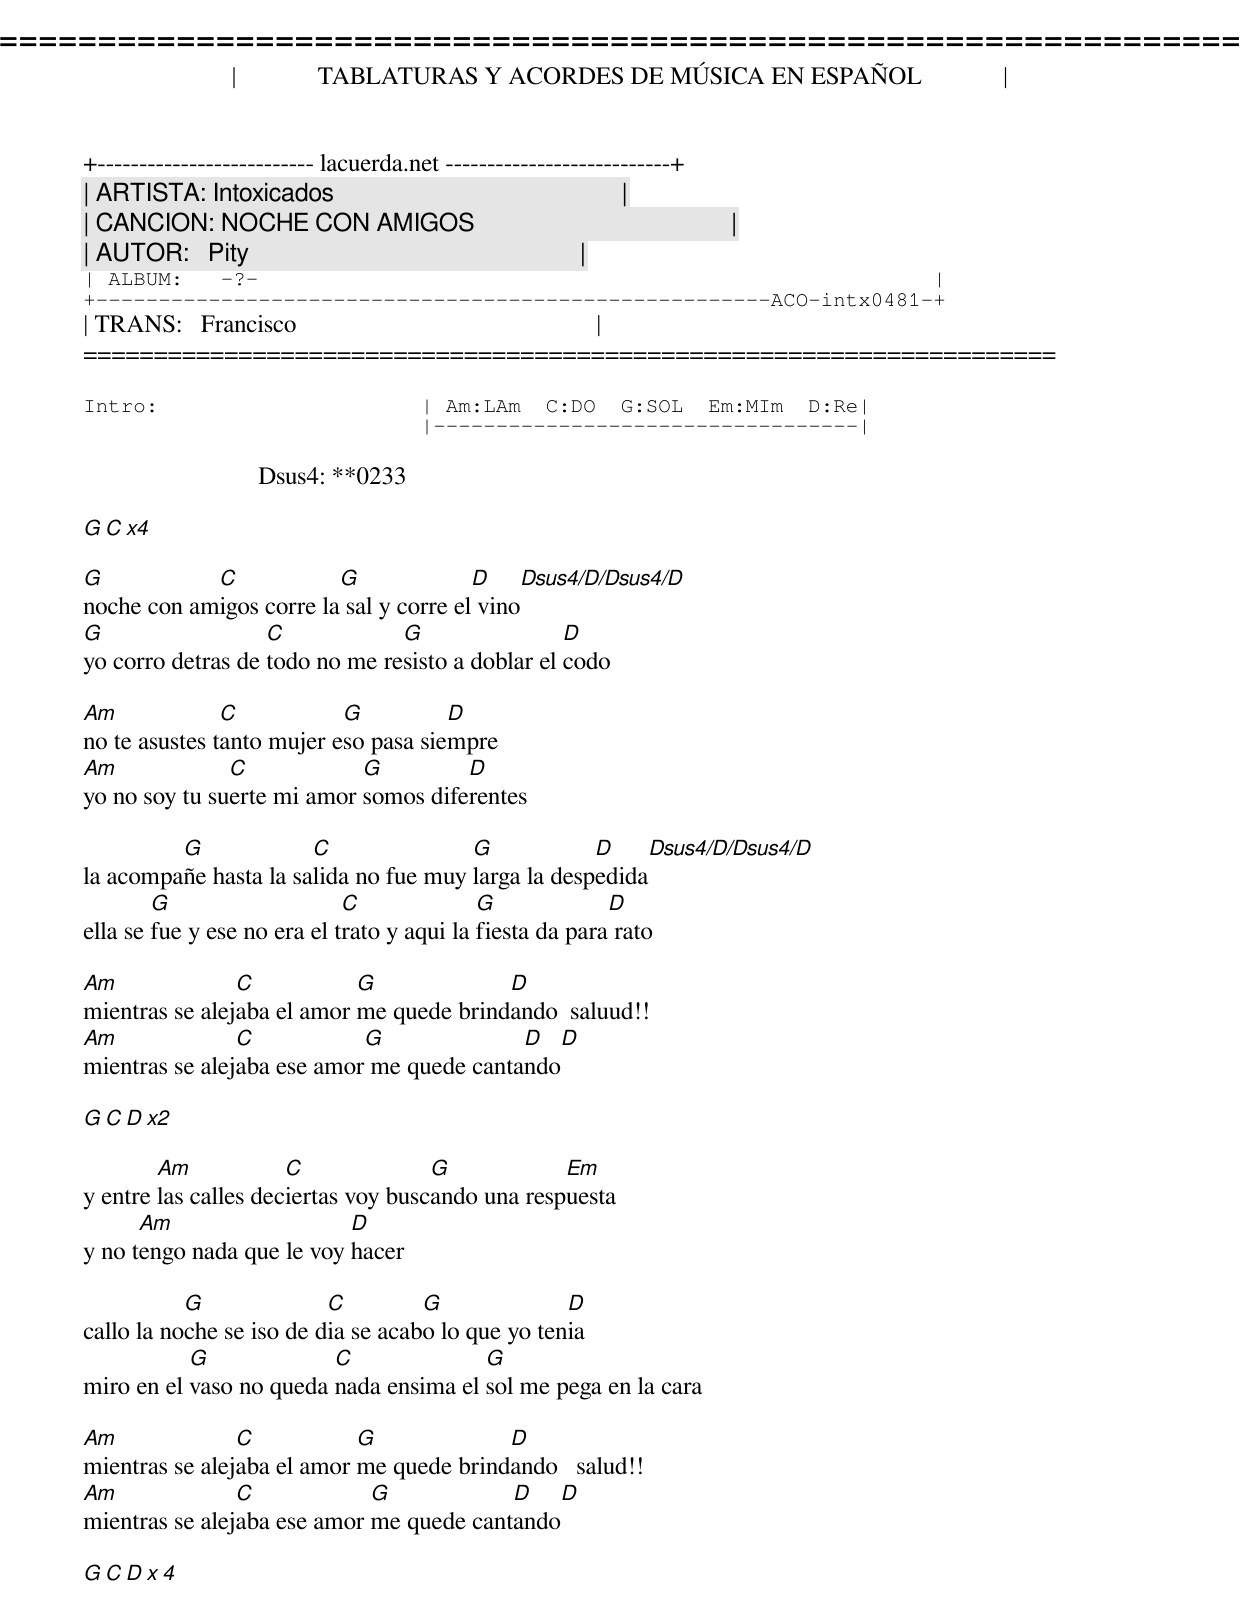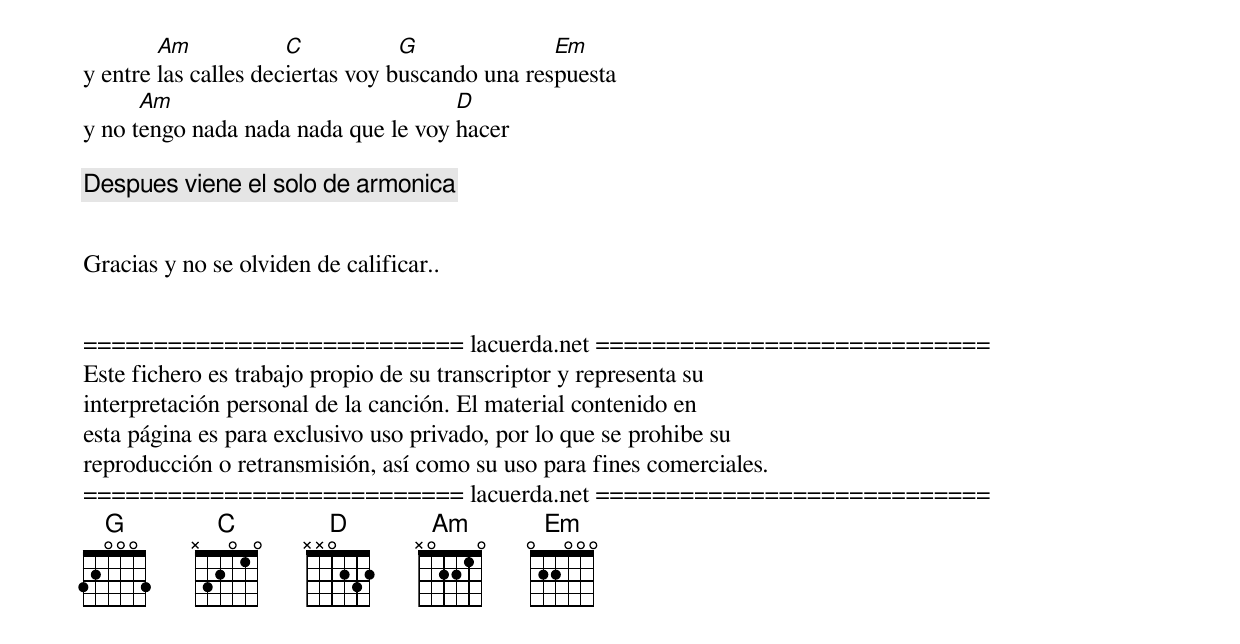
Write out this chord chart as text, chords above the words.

=====================================================================
|             TABLATURAS Y ACORDES DE MÚSICA EN ESPAÑOL             |
+-------------------------- lacuerda.net ---------------------------+
| ARTISTA: Intoxicados                                              |
| CANCION: NOCHE CON AMIGOS                                         |
| AUTOR:   Pity                                                     |
| ALBUM:   -?-                                                      |
+------------------------------------------------------ACO-intx0481-+
| TRANS:   Francisco                                                |
=====================================================================

Intro:                     | Am:LAm  C:DO  G:SOL  Em:MIm  D:Re|
                           |----------------------------------|

                            Dsus4: **0233

G  C  x4

G           C            G              D     Dsus4/D/Dsus4/D
noche con amigos corre la sal y corre el vino
G                  C            G                 D
yo corro detras de todo no me resisto a doblar el codo

Am             C           G          D
no te asustes tanto mujer eso pasa siempre
Am             C            G         D
yo no soy tu suerte mi amor somos diferentes

         G             C               G            D    Dsus4/D/Dsus4/D
la acompañe hasta la salida no fue muy larga la despedida
        G                    C              G             D
ella se fue y ese no era el trato y aqui la fiesta da para rato

Am              C           G             D
mientras se alejaba el amor me quede brindando  saluud!!
Am              C           G              D   D
mientras se alejaba ese amor me quede cantando

G C D x2

        Am            C              G            Em
y entre las calles deciertas voy buscando una respuesta
      Am                   D
y no tengo nada que le voy hacer

           G              C         G              D
callo la noche se iso de dia se acabo lo que yo tenia
           G             C              G
miro en el vaso no queda nada ensima el sol me pega en la cara

Am              C           G             D
mientras se alejaba el amor me quede brindando   salud!!
Am              C            G            D    D
mientras se alejaba ese amor me quede cantando

G C D x 4

        Am            C           G              Em
y entre las calles deciertas voy buscando una respuesta
      Am                             D
y no tengo nada nada nada que le voy hacer

[Despues viene el solo de armonica]


Gracias y no se olviden de calificar..


=========================== lacuerda.net ============================
Este fichero es trabajo propio de su transcriptor y representa su
interpretación personal de la canción. El material contenido en
esta página es para exclusivo uso privado, por lo que se prohibe su
reproducción o retransmisión, así como su uso para fines comerciales.
=========================== lacuerda.net ============================
